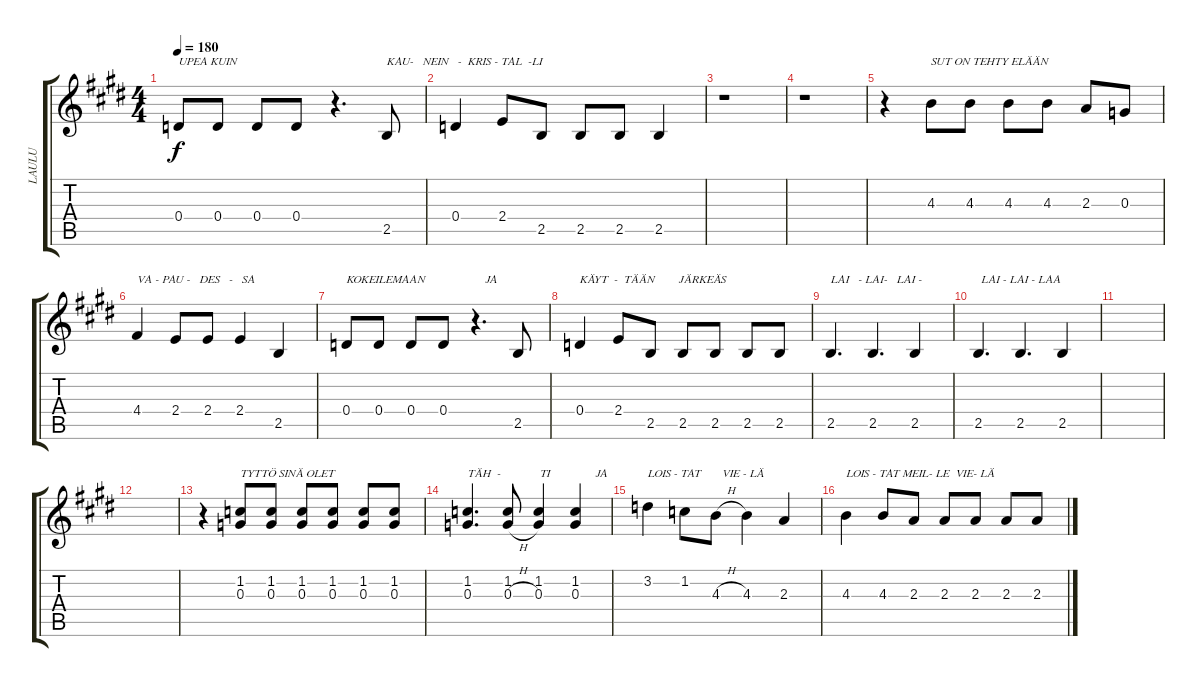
\track ("LAULU" "LAULU") {instrument electricguitarjazz}
\staff {score tabs}
\tuning (E4 B3 G3 D3 A2 E2) {hide}
\ts (4 4)
\tempo 180
\clef g2
\ks e
0.4.8{txt "UPEA KUIN" dy f} 0.4.8 0.4.8 0.4.8 r.4{d} 2.5.8{txt "KAU-   NEIN   -  KRIS - TAL  -LI"} |
0.4.4 2.4.8 2.5.8 2.5.8 2.5.8 2.5.4 |
r.1 |
r.1 |
r.4 4.3.8{txt "SUT ON TEHTY ELÄÄN"} 4.3.8 4.3.8 4.3.8 2.3.8 0.3.8 |
4.4.4{txt "VA - PAU -   DES   -   SA"} 2.4.8 2.4.8 2.4.4 2.5.4 |
0.4.8{txt "KOKEILEMAAN                    JA"} 0.4.8 0.4.8 0.4.8 r.4{d} 2.5.8 |
0.4.4{txt "KÄYT  -  TÄÄN        JÄRKEÄS"} 2.4.8 2.5.8 2.5.8 2.5.8 2.5.8 2.5.8 |
2.5.4{d txt "LAI   - LAI-   LAI -"} 2.5.4{d} 2.5.4 |
2.5.4{d txt " LAI - LAI - LAA"} 2.5.4{d} 2.5.4 |
|
|
r.4 (1.2 0.3).8{txt "TYTTÖ SINÄ OLET"} (1.2 0.3).8 (1.2 0.3).8 (1.2 0.3).8 (1.2 0.3).8 (1.2 0.3).8 |
(1.2 0.3).4{d txt "TÄH  -             TI               JA"} (1.2 0.3{h}).8 (1.2 0.3).4 (1.2 0.3).4 |
3.2.4{txt "LOIS - TAT       VIE - LÄ"} 1.2.8 4.3{h}.8 4.3.4 2.3.4 |
4.3.4{txt "LOIS - TAT MEIL- LE  VIE- LÄ"} 4.3.8 2.3.8 2.3.8 2.3.8 2.3.8 2.3.8
